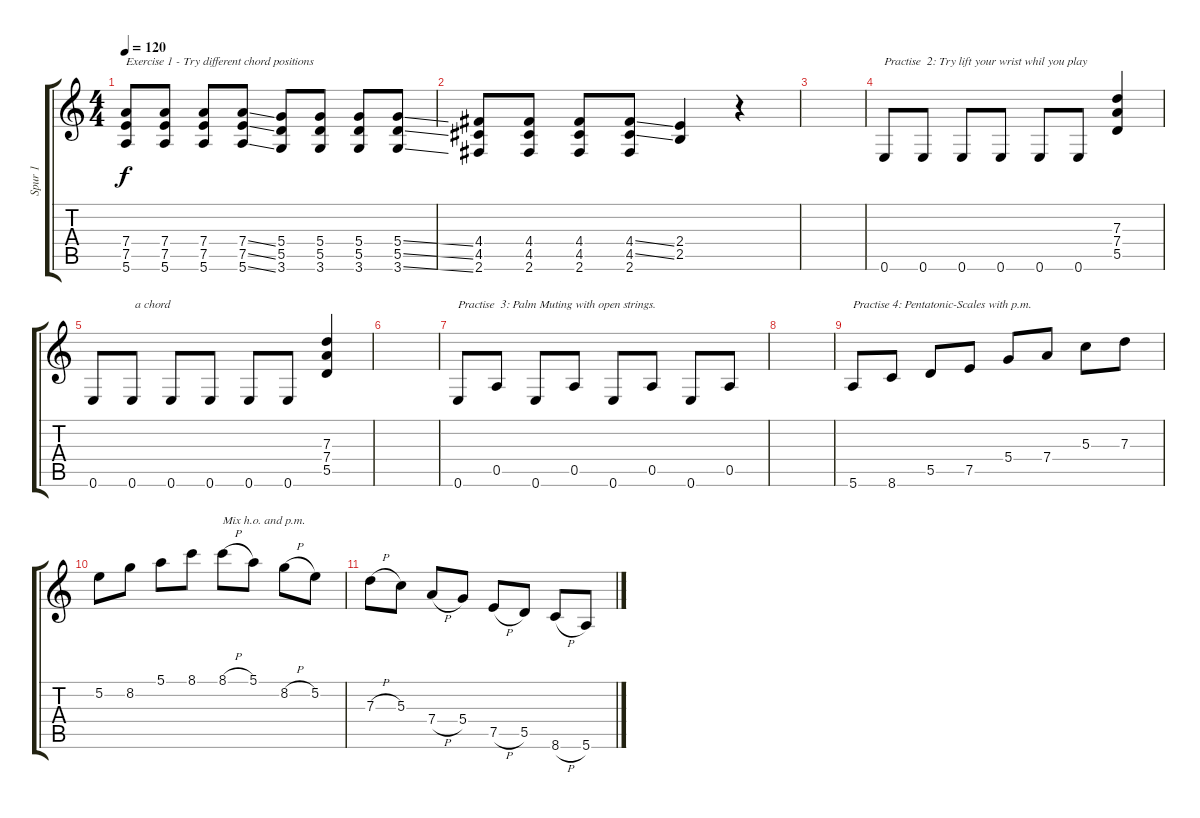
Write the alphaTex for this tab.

\track ("Spur 1" "Spur 1") {instrument electricguitarmuted}
\staff {score tabs}
\tuning (E4 B3 G3 D3 A2 E2) {hide}
\ts (4 4)
\tempo 120
\clef g2
\ks c
(7.4 7.5 5.6).8{txt "Exercise 1 - Try different chord positions" dy f instrument electricguitarmuted} (7.4 7.5 5.6).8 (7.4 7.5 5.6).8 (7.4{ss} 7.5{ss} 5.6{ss}).8 (5.4 5.5 3.6).8 (5.4 5.5 3.6).8 (5.4 5.5 3.6).8 (5.4{ss} 5.5{ss} 3.6{ss}).8 |
(4.4 4.5 2.6).8 (4.4 4.5 2.6).8 (4.4 4.5 2.6).8 (4.4{ss} 4.5{ss} 2.6).8 (2.4 2.5).4 r.4 |
|
0.6.8{txt "Practise  2: Try lift your wrist whil you play"} 0.6.8 0.6.8 0.6.8 0.6.8 0.6.8 (7.3 7.4 5.5).4{instrument overdrivenguitar} |
0.6.8{instrument electricguitarmuted} 0.6.8{txt " a chord"} 0.6.8 0.6.8 0.6.8 0.6.8 (7.3 7.4 5.5).4{instrument overdrivenguitar} |
|
0.6.8{txt "Practise  3: Palm Muting with open strings." instrument electricguitarmuted} 0.5.8 0.6.8 0.5.8 0.6.8 0.5.8 0.6.8 0.5.8 |
|
5.6.8{txt "Practise 4: Pentatonic-Scales with p.m."} 8.6.8 5.5.8 7.5.8 5.4.8 7.4.8 5.3.8 7.3.8 |
5.2.8 8.2.8 5.1.8 8.1.8 8.1{h}.8{txt "Mix h.o. and p.m."} 5.1.8 8.2{h}.8 5.2.8 |
7.3{h}.8 5.3.8 7.4{h}.8 5.4.8 7.5{h}.8 5.5.8 8.6{h}.8 5.6.8
